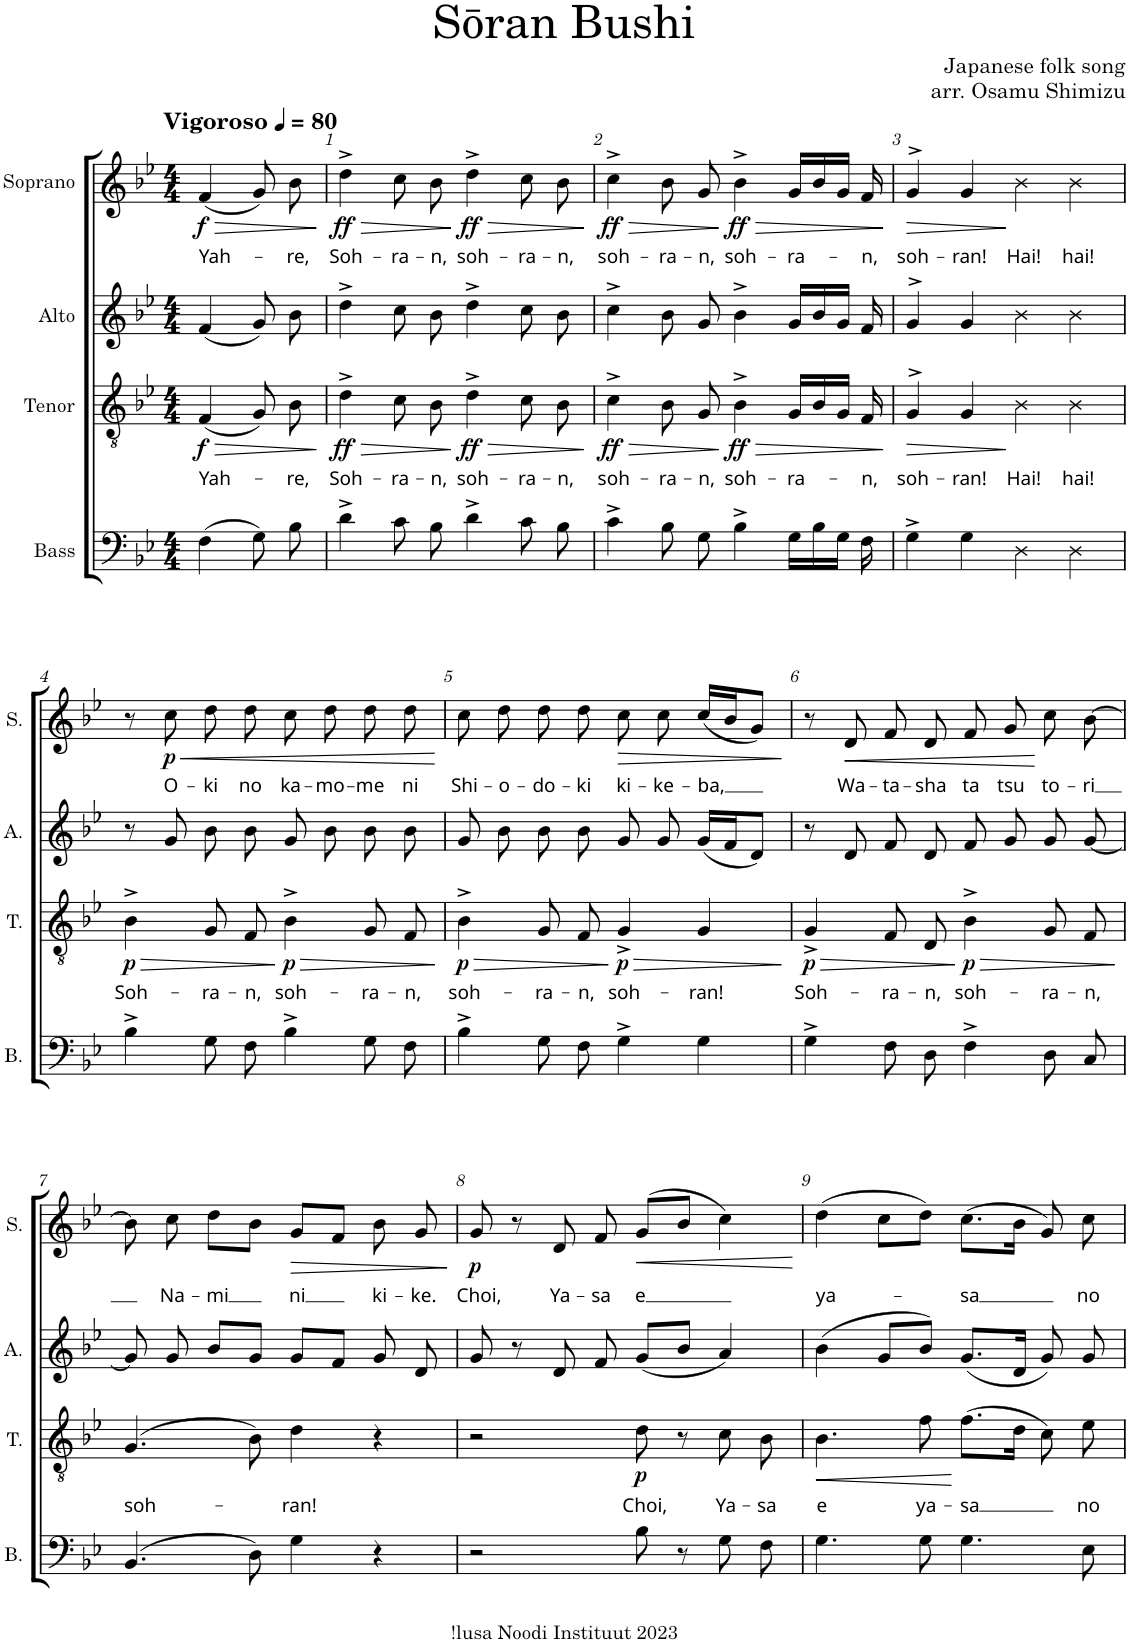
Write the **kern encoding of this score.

**kern	**text	**kern	**text	**dynam	**kern	**text	**kern	**text	**dynam
*part4	*part4	*part3	*part3	*part3	*part2	*part2	*part1	*part1	*part1
*staff4	*staff4	*staff3	*staff3	*staff3	*staff2	*staff2	*staff1	*staff1	*staff1
*I"Bass	*	*I"Tenor	*	*	*I"Alto	*	*I"Soprano	*	*
*I'B.	*	*I'T.	*	*	*I'A.	*	*I'S.	*	*
*clefF4	*	*clefGv2	*	*	*clefG2	*	*clefG2	*	*
*k[b-e-]	*	*k[b-e-]	*	*	*k[b-e-]	*	*k[b-e-]	*	*
*M4/4	*	*M4/4	*	*	*M4/4	*	*M4/4	*	*
*MM80	*	*MM80	*	*	*MM80	*	*MM80	*	*
=	=	=	=	=	=	=	=	=	=
!	!	!	!	!	!	!	!LO:TX:a:B:t=Vigoroso	!	!
!	!LO:LY:b	!	!LO:LY:b	!LO:HP:b	!	!LO:LY:b	!	!LO:LY:b	!LO:HP:b
!	!	!	!	!LO:DY:n=1:b	!	!	!	!	!LO:DY:n=1:b
(4F\	Yah-	(4F/	Yah-	> f	(4f/	Yah-	(4f/	Yah-	> f
8G\)	.	8G/)	.	.	8g/)	.	8g/)	.	.
!	!LO:LY:b	!	!LO:LY:b	!	!	!LO:LY:b	!	!LO:LY:b	!
8B-\	-re,	8B-\	-re,	.	8b-\	-re,	8b-\	-re,	.
.	.	.	.	]	.	.	.	.	]
=1	=1	=1	=1	=1	=1	=1	=1	=1	=1
!	!LO:LY:b	!	!LO:LY:b	!LO:HP:b	!	!LO:LY:b	!	!LO:LY:b	!LO:HP:b
!	!	!	!	!LO:DY:n=1:b	!	!	!	!	!LO:DY:n=1:b
4d^\	Soh-	4d^\	Soh-	> ff	4dd^\	Soh-	4dd^\	Soh-	> ff
!	!LO:LY:b	!	!LO:LY:b	!	!	!LO:LY:b	!	!LO:LY:b	!
8c\	-ra-	8c\	-ra-	.	8cc\	-ra-	8cc\	-ra-	.
!	!LO:LY:b	!	!LO:LY:b	!	!	!LO:LY:b	!	!LO:LY:b	!
8B-\	-n,	8B-\	-n,	.	8b-\	-n,	8b-\	-n,	.
!	!LO:LY:b	!	!LO:LY:b	!LO:HP:n=1:b	!	!LO:LY:b	!	!LO:LY:b	!LO:HP:n=1:b
!	!	!	!	!LO:DY:n=2:b	!	!	!	!	!LO:DY:n=2:b
4d^\	soh-	4d^\	soh-	] > ff	4dd^\	soh-	4dd^\	soh-	] > ff
!	!LO:LY:b	!	!LO:LY:b	!	!	!LO:LY:b	!	!LO:LY:b	!
8c\	-ra-	8c\	-ra-	.	8cc\	-ra-	8cc\	-ra-	.
!	!LO:LY:b	!	!LO:LY:b	!	!	!LO:LY:b	!	!LO:LY:b	!
8B-\	-n,	8B-\	-n,	.	8b-\	-n,	8b-\	-n,	.
.	.	.	.	]	.	.	.	.	]
=2	=2	=2	=2	=2	=2	=2	=2	=2	=2
!	!LO:LY:b	!	!LO:LY:b	!LO:HP:b	!	!LO:LY:b	!	!LO:LY:b	!LO:HP:b
!	!	!	!	!LO:DY:n=1:b	!	!	!	!	!LO:DY:n=1:b
4c^\	soh-	4c^\	soh-	> ff	4cc^\	soh-	4cc^\	soh-	> ff
!	!LO:LY:b	!	!LO:LY:b	!	!	!LO:LY:b	!	!LO:LY:b	!
8B-\	-ra-	8B-\	-ra-	.	8b-\	-ra-	8b-\	-ra-	.
!	!LO:LY:b	!	!LO:LY:b	!	!	!LO:LY:b	!	!LO:LY:b	!
8G\	-n,	8G/	-n,	.	8g/	-n,	8g/	-n,	.
!	!LO:LY:b	!	!LO:LY:b	!LO:HP:n=1:b	!	!LO:LY:b	!	!LO:LY:b	!LO:HP:n=1:b
!	!	!	!	!LO:DY:n=2:b	!	!	!	!	!LO:DY:n=2:b
4B-^\	soh-	4B-^\	soh-	] > ff	4b-^\	soh-	4b-^\	soh-	] > ff
!	!LO:LY:b	!	!LO:LY:b	!	!	!LO:LY:b	!	!LO:LY:b	!
16G\LL	-ra-	16G/LL	-ra-	.	16g/LL	-ra-	16g/LL	-ra-	.
16B-\	.	16B-/	.	.	16b-/	.	16b-/	.	.
16G\JJ	.	16G/JJ	.	.	16g/JJ	.	16g/JJ	.	.
!	!LO:LY:b	!	!LO:LY:b	!	!	!LO:LY:b	!	!LO:LY:b	!
16F\	-n,	16F/	-n,	.	16f/	-n,	16f/	-n,	.
.	.	.	.	]	.	.	.	.	]
=3	=3	=3	=3	=3	=3	=3	=3	=3	=3
!	!LO:LY:b	!	!LO:LY:b	!LO:HP:b	!	!LO:LY:b	!	!LO:LY:b	!LO:HP:b
4G^\	soh-	4G^>/	soh-	>	4g^>/	soh-	4g^>/	soh-	>
!	!LO:LY:b	!	!LO:LY:b	!	!	!LO:LY:b	!	!LO:LY:b	!
4G\	-ran!	4G/	-ran!	.	4g/	-ran!	4g/	-ran!	.
!	!LO:LY:b	!	!LO:LY:b	!	!	!LO:LY:b	!	!LO:LY:b	!
4D\	Hai!	4B-\	Hai!	]	4b-\	Hai!	4b-\	Hai!	]
!	!LO:LY:b	!	!LO:LY:b	!	!	!LO:LY:b	!	!LO:LY:b	!
4D\	hai!	4B-\	hai!	.	4b-\	hai!	4b-\	hai!	.
!!LO:LB:g=z
=4	=4	=4	=4	=4	=4	=4	=4	=4	=4
!	!LO:LY:b	!	!LO:LY:b	!LO:HP:b	!	!	!	!	!
!	!	!	!	!LO:DY:n=1:b	!	!	!	!	!
4B-^\	Soh-	4B-^\	Soh-	> p	8r	.	8r	.	.
!	!	!	!	!	!	!LO:LY:b	!	!LO:LY:b	!LO:HP:b
!	!	!	!	!	!	!	!	!	!LO:DY:n=1:b
.	.	.	.	.	8g/	O-	8cc\	O-	< p
!	!LO:LY:b	!	!LO:LY:b	!	!	!LO:LY:b	!	!LO:LY:b	!
8G\	-ra-	8G/	-ra-	.	8b-\	-ki	8dd\	-ki	.
!	!LO:LY:b	!	!LO:LY:b	!	!	!LO:LY:b	!	!LO:LY:b	!
8F\	-n,	8F/	-n,	.	8b-\	no	8dd\	no	.
!	!LO:LY:b	!	!LO:LY:b	!LO:HP:n=1:b	!	!LO:LY:b	!	!LO:LY:b	!
!	!	!	!	!LO:DY:n=2:b	!	!	!	!	!
4B-^\	soh-	4B-^\	soh-	] > p	8g/	ka-	8cc\	ka-	.
!	!	!	!	!	!	!LO:LY:b	!	!LO:LY:b	!
.	.	.	.	.	8b-\	-mo-	8dd\	-mo-	.
!	!LO:LY:b	!	!LO:LY:b	!	!	!LO:LY:b	!	!LO:LY:b	!
8G\	-ra-	8G/	-ra-	.	8b-\	-me	8dd\	-me	.
!	!LO:LY:b	!	!LO:LY:b	!	!	!LO:LY:b	!	!LO:LY:b	!
8F\	-n,	8F/	-n,	.	8b-\	ni	8dd\	ni	.
.	.	.	.	]	.	.	.	.	[
=5	=5	=5	=5	=5	=5	=5	=5	=5	=5
!	!LO:LY:b	!	!LO:LY:b	!LO:HP:b	!	!LO:LY:b	!	!LO:LY:b	!
!	!	!	!	!LO:DY:n=1:b	!	!	!	!	!
4B-^\	soh-	4B-^\	soh-	> p	8g/	Shi-	8cc\	Shi-	.
!	!	!	!	!	!	!LO:LY:b	!	!LO:LY:b	!
.	.	.	.	.	8b-\	-o-	8dd\	-o-	.
!	!LO:LY:b	!	!LO:LY:b	!	!	!LO:LY:b	!	!LO:LY:b	!
8G\	-ra-	8G/	-ra-	.	8b-\	-do-	8dd\	-do-	.
!	!LO:LY:b	!	!LO:LY:b	!	!	!LO:LY:b	!	!LO:LY:b	!
8F\	-n,	8F/	-n,	.	8b-\	-ki	8dd\	-ki	.
!	!LO:LY:b	!	!LO:LY:b	!LO:HP:n=1:b	!	!LO:LY:b	!	!LO:LY:b	!LO:HP:b
!	!	!	!	!LO:DY:n=2:b	!	!	!	!	!
4G^\	soh-	4G^/	soh-	] > p	8g/	ki-	8cc\	ki-	>
!	!	!	!	!	!	!LO:LY:b	!	!LO:LY:b	!
.	.	.	.	.	8g/	-ke-	8cc\	-ke-	.
!	!LO:LY:b	!	!LO:LY:b	!	!	!LO:LY:b	!	!LO:LY:b	!
4G\	-ran!-	4G/	-ran!	.	(16g/LL	-ba,	(16cc/LL	-ba,	.
.	.	.	.	.	16f/J	.	16b-/J	.	.
.	.	.	.	.	8d/J)	.	8g/J)	.	.
.	.	.	.	]	.	.	.	.	]
=6	=6	=6	=6	=6	=6	=6	=6	=6	=6
!	!LO:LY:b	!	!LO:LY:b	!LO:HP:b	!	!	!	!	!
!	!	!	!	!LO:DY:n=1:b	!	!	!	!	!
4G^\	Soh-	4G^/	Soh-	> p	8r	.	8r	.	.
!	!	!	!	!	!	!LO:LY:b	!	!LO:LY:b	!LO:HP:b
.	.	.	.	.	8d/	Wa-	8d/	Wa-	<
!	!LO:LY:b	!	!LO:LY:b	!	!	!LO:LY:b	!	!LO:LY:b	!
8F\	-ra-	8F/	-ra-	.	8f/	-ta-	8f/	-ta-	.
!	!LO:LY:b	!	!LO:LY:b	!	!	!LO:LY:b	!	!LO:LY:b	!
8D\	-n,	8D/	-n,	.	8d/	-sha	8d/	-sha	.
!	!LO:LY:b	!	!LO:LY:b	!LO:HP:n=1:b	!	!LO:LY:b	!	!LO:LY:b	!
!	!	!	!	!LO:DY:n=2:b	!	!	!	!	!
4F^\	soh-	4B-^\	soh-	] > p	8f/	ta	8f/	ta	.
!	!	!	!	!	!	!LO:LY:b	!	!LO:LY:b	!
.	.	.	.	.	8g/	tsu	8g/	tsu	.
!	!LO:LY:b	!	!LO:LY:b	!	!	!LO:LY:b	!	!LO:LY:b	!
8D\	-ra-	8G/	-ra-	.	8g/	to-	8cc\	to-	[
!	!LO:LY:b	!	!LO:LY:b	!	!	!LO:LY:b	!	!LO:LY:b	!
8C/	-n,	8F/	-n,	.	[8g/	-ri	[8b-\	-ri	.
.	.	.	.	]	.	.	.	.	.
!!LO:LB:g=z
=7	=7	=7	=7	=7	=7	=7	=7	=7	=7
!	!LO:LY:b	!	!LO:LY:b	!	!	!	!	!	!
(4.BB-/	soh-	(4.G/	soh-	.	8g/]	.	8b-\]	.	.
!	!	!	!	!	!	!LO:LY:b	!	!LO:LY:b	!
.	.	.	.	.	8g/	Na-	8cc\	Na-	.
!	!	!	!	!	!	!LO:LY:b	!	!LO:LY:b	!
.	.	.	.	.	8b-/L	-mi	8dd\L	-mi	.
8D\)	.	8B-\)	.	.	8g/J	.	8b-\J	.	.
!	!LO:LY:b	!	!LO:LY:b	!	!	!LO:LY:b	!	!LO:LY:b	!LO:HP:b
4G\	-ran!	4d\	-ran!	.	8g/L	ni	8g/L	ni	>
.	.	.	.	.	8f/J	.	8f/J	.	.
!	!	!	!	!	!	!LO:LY:b	!	!LO:LY:b	!
4r	.	4r	.	.	8g/	ki-	8b-\	ki-	.
!	!	!	!	!	!	!LO:LY:b	!	!LO:LY:b	!
.	.	.	.	.	8d/	-ke.	8g/	-ke.	.
.	.	.	.	.	.	.	.	.	]
=8	=8	=8	=8	=8	=8	=8	=8	=8	=8
!	!	!	!	!	!	!LO:LY:b	!	!LO:LY:b	!LO:DY:b
2r	.	2r	.	.	8g/	Choi,	8g/	Choi,	p
.	.	.	.	.	8r	.	8r	.	.
!	!	!	!	!	!	!LO:LY:b	!	!LO:LY:b	!
.	.	.	.	.	8d/	Ya-	8d/	Ya-	.
!	!	!	!	!	!	!LO:LY:b	!	!LO:LY:b	!
.	.	.	.	.	8f/	-sa	8f/	-sa	.
!	!LO:LY:b	!	!LO:LY:b	!LO:DY:b	!	!LO:LY:b	!	!LO:LY:b	!LO:HP:b
8B-\	Choi,	8d\	Choi,	p	(8g/L	e	(8g/L	e	<
8r	.	8r	.	.	8b-/J	.	8b-/J	.	.
!	!LO:LY:b	!	!LO:LY:b	!	!	!	!	!	!
8G\	Ya-	8c\	Ya-	.	4a/)	.	4cc\)	.	.
!	!LO:LY:b	!	!LO:LY:b	!	!	!	!	!	!
8F\	-sa	8B-\	-sa	.	.	.	.	.	.
.	.	.	.	.	.	.	.	.	[
=9	=9	=9	=9	=9	=9	=9	=9	=9	=9
!	!LO:LY:b	!	!LO:LY:b	!LO:HP:b	!	!LO:LY:b	!	!LO:LY:b	!
4.G\	e	4.B-\	e	<	(4b-\	ya-	(4dd\	ya-	.
.	.	.	.	.	8g/L	.	8cc\L	.	.
!	!LO:LY:b	!	!LO:LY:b	!	!	!	!	!	!
8G\	ya-	8f\	ya-	.	8b-/J)	.	8dd\J)	.	.
!	!LO:LY:b	!	!LO:LY:b	!	!	!LO:LY:b	!	!LO:LY:b	!
4.G\	-sa	(8.f\L	-sa	[	(8.g/L	-sa	(8.cc\L	-sa	.
.	.	16d\Jk	.	.	16d/Jk	.	16b-\Jk	.	.
.	.	8c\)	.	.	8g/)	.	8g/)	.	.
!	!LO:LY:b	!	!LO:LY:b	!	!	!LO:LY:b	!	!LO:LY:b	!
8E-\	no	8e-\	no	.	8g/	no	8cc\	no	.
=	=	=	=	=	=	=	=	=	=
*-	*-	*-	*-	*-	*-	*-	*-	*-	*-
